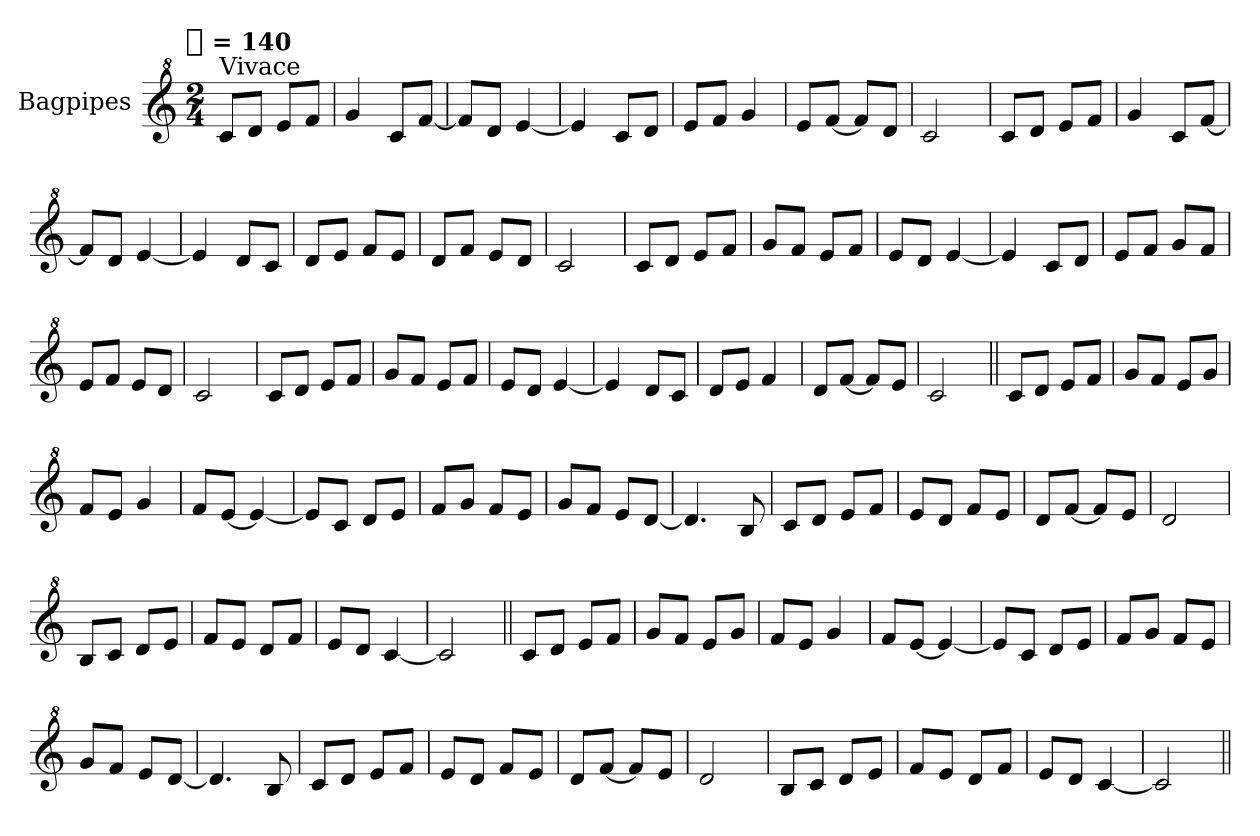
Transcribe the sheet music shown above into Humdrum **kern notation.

**kern
*part1
*staff1
*I"Bagpipes
*I'Bag
*clefG^2
*k[]
!!LO:TX:omd:t=[quarter] = 140
*M2/4
*MM140
=1
!LO:TX:a:t=Vivace
8ccL
8ddJ
8eeL
8ffJ
=
4gg
8ccL
[8ffJ
=
8ffL]
8ddJ
[4ee
=
4ee]
8ccL
8ddJ
=
8eeL
8ffJ
4gg
=
8eeL
[8ffJ
8ffL]
8ddJ
=
2cc
=
8ccL
8ddJ
8eeL
8ffJ
=
4gg
8ccL
[8ffJ
=
8ffL]
8ddJ
[4ee
=
4ee]
8ddL
8ccJ
=
8ddL
8eeJ
8ffL
8eeJ
=
8ddL
8ffJ
8eeL
8ddJ
=
2cc
=
8ccL
8ddJ
8eeL
8ffJ
=
8ggL
8ffJ
8eeL
8ffJ
=
8eeL
8ddJ
[4ee
=
4ee]
8ccL
8ddJ
=
8eeL
8ffJ
8ggL
8ffJ
=
8eeL
8ffJ
8eeL
8ddJ
=
2cc
=
8ccL
8ddJ
8eeL
8ffJ
=
8ggL
8ffJ
8eeL
8ffJ
=
8eeL
8ddJ
[4ee
=
4ee]
8ddL
8ccJ
=
8ddL
8eeJ
4ff
=
8ddL
[8ffJ
8ffL]
8eeJ
=
2cc
=||
8ccL
8ddJ
8eeL
8ffJ
=
8ggL
8ffJ
8eeL
8ggJ
=
8ffL
8eeJ
4gg
=
8ffL
[8eeJ
4ee_
=
8eeL]
8ccJ
8ddL
8eeJ
=
8ffL
8ggJ
8ffL
8eeJ
=
8ggL
8ffJ
8eeL
[8ddJ
=
4.dd]
8b
=
8ccL
8ddJ
8eeL
8ffJ
=
8eeL
8ddJ
8ffL
8eeJ
=
8ddL
[8ffJ
8ffL]
8eeJ
=
2dd
=
8bL
8ccJ
8ddL
8eeJ
=
8ffL
8eeJ
8ddL
8ffJ
=
8eeL
8ddJ
[4cc
=
2cc]
=||
8ccL
8ddJ
8eeL
8ffJ
=
8ggL
8ffJ
8eeL
8ggJ
=
8ffL
8eeJ
4gg
=
8ffL
[8eeJ
4ee_
=
8eeL]
8ccJ
8ddL
8eeJ
=
8ffL
8ggJ
8ffL
8eeJ
=
8ggL
8ffJ
8eeL
[8ddJ
=
4.dd]
8b
=
8ccL
8ddJ
8eeL
8ffJ
=
8eeL
8ddJ
8ffL
8eeJ
=
8ddL
[8ffJ
8ffL]
8eeJ
=
2dd
=
8bL
8ccJ
8ddL
8eeJ
=
8ffL
8eeJ
8ddL
8ffJ
=
8eeL
8ddJ
[4cc
=
2cc]
=||
*-
